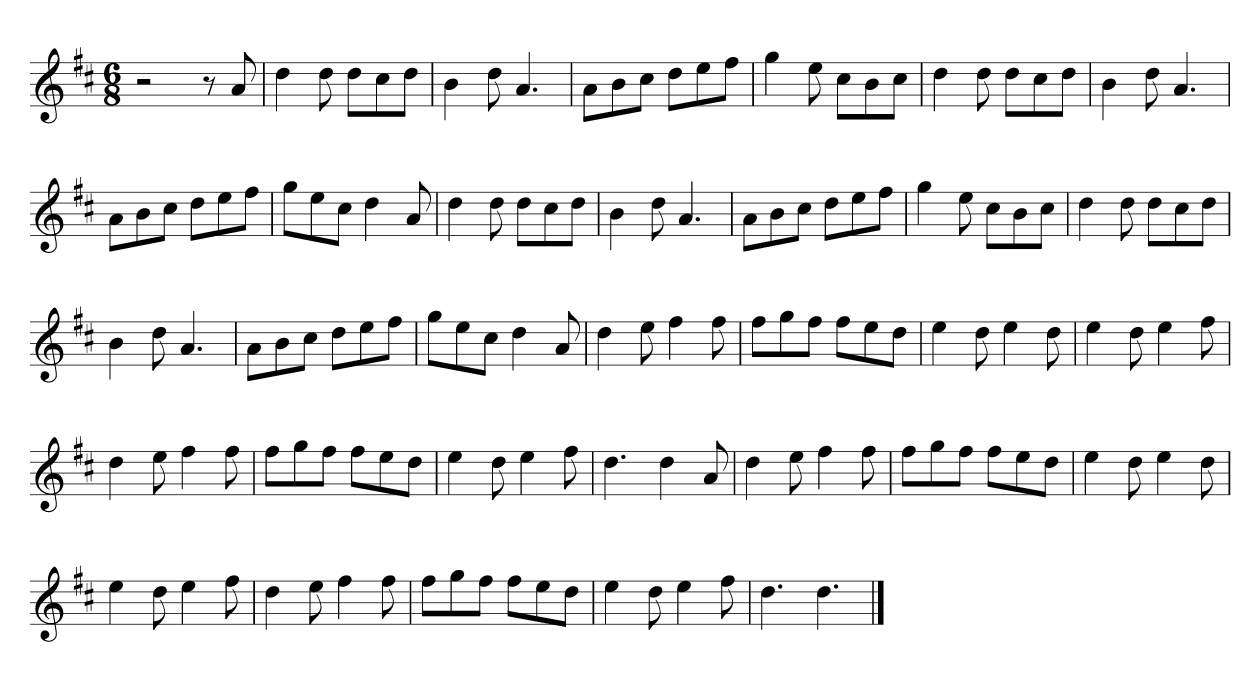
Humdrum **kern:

**kern
*part1
*staff1
*clefG2
*k[f#c#]
*M6/8
=
2r
8r
8a/
=
4dd\
8dd\
8dd\L
8cc#\
8dd\J
=
4b\
8dd\
4.a/
=
8a\L
8b\
8cc#\J
8dd\L
8ee\
8ff#\J
=
4gg\
8ee\
8cc#\L
8b\
8cc#\J
=
4dd\
8dd\
8dd\L
8cc#\
8dd\J
=
4b\
8dd\
4.a/
=
8a\L
8b\
8cc#\J
8dd\L
8ee\
8ff#\J
=
8gg\L
8ee\
8cc#\J
4dd\
8a/
=
4dd\
8dd\
8dd\L
8cc#\
8dd\J
=
4b\
8dd\
4.a/
=
8a\L
8b\
8cc#\J
8dd\L
8ee\
8ff#\J
=
4gg\
8ee\
8cc#\L
8b\
8cc#\J
=
4dd\
8dd\
8dd\L
8cc#\
8dd\J
=
4b\
8dd\
4.a/
=
8a\L
8b\
8cc#\J
8dd\L
8ee\
8ff#\J
=
8gg\L
8ee\
8cc#\J
4dd\
8a/
=
4dd\
8ee\
4ff#\
8ff#\
=
8ff#\L
8gg\
8ff#\J
8ff#\L
8ee\
8dd\J
=
4ee\
8dd\
4ee\
8dd\
=
4ee\
8dd\
4ee\
8ff#\
=
4dd\
8ee\
4ff#\
8ff#\
=
8ff#\L
8gg\
8ff#\J
8ff#\L
8ee\
8dd\J
=
4ee\
8dd\
4ee\
8ff#\
=
4.dd\
4dd\
8a/
=
4dd\
8ee\
4ff#\
8ff#\
=
8ff#\L
8gg\
8ff#\J
8ff#\L
8ee\
8dd\J
=
4ee\
8dd\
4ee\
8dd\
=
4ee\
8dd\
4ee\
8ff#\
=
4dd\
8ee\
4ff#\
8ff#\
=
8ff#\L
8gg\
8ff#\J
8ff#\L
8ee\
8dd\J
=
4ee\
8dd\
4ee\
8ff#\
=
4.dd\
4.dd\
==
*-
